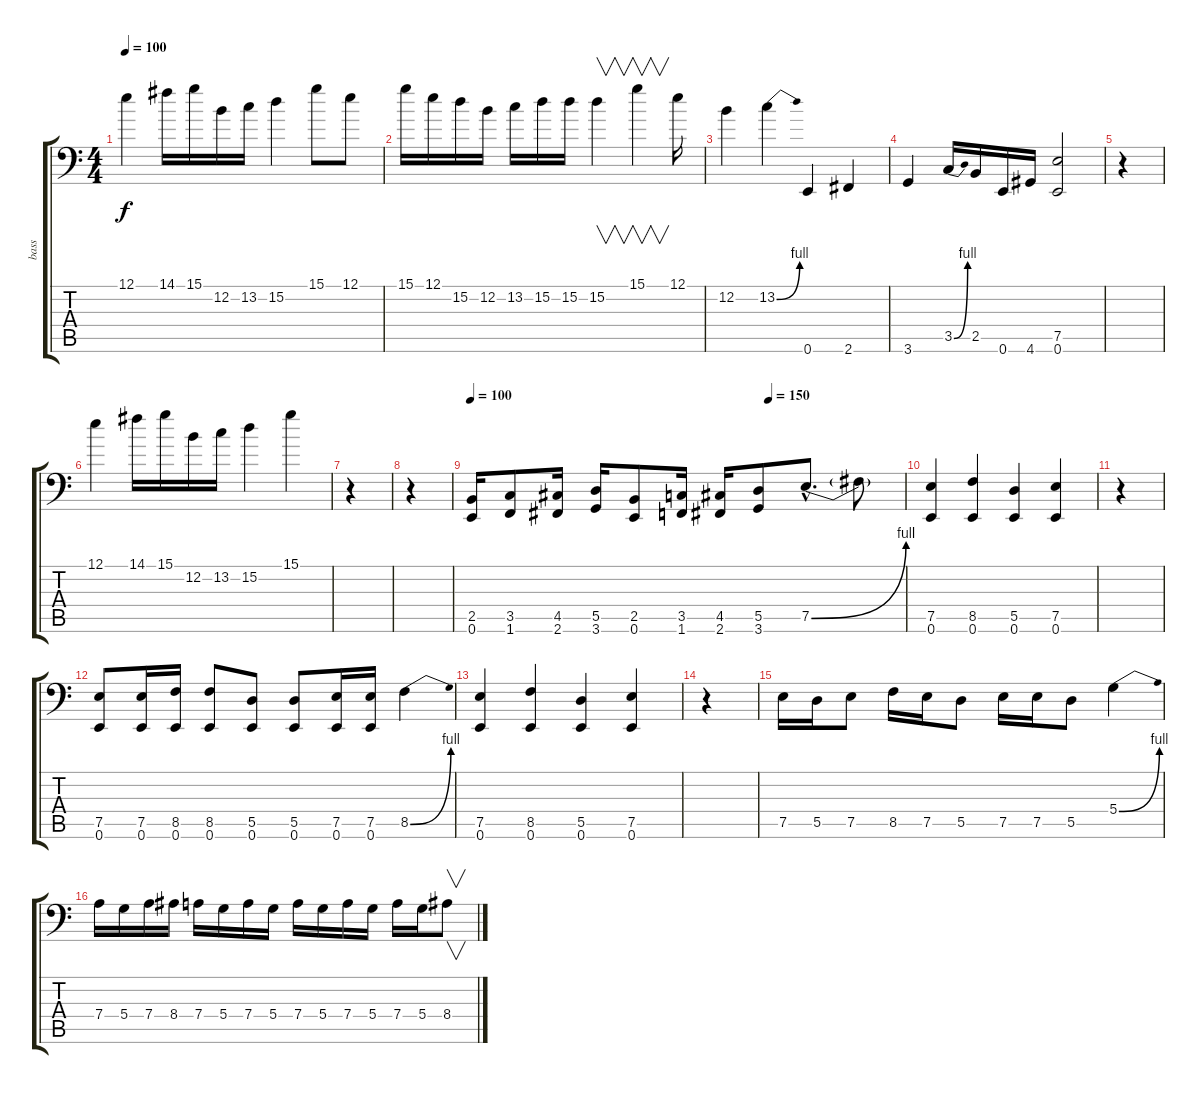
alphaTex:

\track ("bass" "bass") {instrument fretlessbass}
\staff {score tabs}
\tuning (E3 B2 G2 D2 A1 E1) {hide}
\ts (4 4)
\tempo 100
\clef f4
\ks c
12.1.4{dy f instrument fretlessbass} 14.1.16 15.1.16 12.2.16 13.2.16 15.2.4 15.1.8 12.1.8 |
15.1.16 12.1.16 15.2.16 12.2.16 13.2.16 15.2.16 15.2.16 15.2.4{v} 15.1.4{v} 12.1.16 |
12.2.4 13.2{be (bend 0 0 60 4)}.4 0.6.4 2.6.4 |
3.6.4 3.5{be (bend 0 0 60 4)}.16 2.5.16 0.6.16 4.6.16 (7.5 0.6).2 |
r.4 |
12.1.4 14.1.16 15.1.16 12.2.16 13.2.16 15.2.4 15.1.4 |
r.4 |
r.4 |
\tempo 100
\tempo (150 0.6875)
(2.5 0.6).16 (3.5 1.6).8 (4.5 2.6).16 (5.5 3.6).16 (2.5 0.6).8 (3.5 1.6).16 (4.5 2.6).16 (5.5 3.6).8 7.5{be (bend 0 0 60 4) hac}.8{d} 7.5{t}.8 |
(7.5 0.6).4 (8.5 0.6).4 (5.5 0.6).4 (7.5 0.6).4 |
r.4 |
(7.5 0.6).8 (7.5 0.6).16 (8.5 0.6).16 (8.5 0.6).8 (5.5 0.6).8 (5.5 0.6).8 (7.5 0.6).16 (7.5 0.6).16 8.5{be (bend 0 0 60 4)}.4 |
(7.5 0.6).4 (8.5 0.6).4 (5.5 0.6).4 (7.5 0.6).4 |
r.4 |
7.5.16 5.5.16 7.5.8 8.5.16 7.5.16 5.5.8 7.5.16 7.5.16 5.5.8 5.4{be (bend 0 0 60 4)}.4 |
7.4.16 5.4.16 7.4.16 8.4.16 7.4.16 5.4.16 7.4.16 5.4.16 7.4.16 5.4.16 7.4.16 5.4.16 7.4.16 5.4.16 8.4.8{v}
